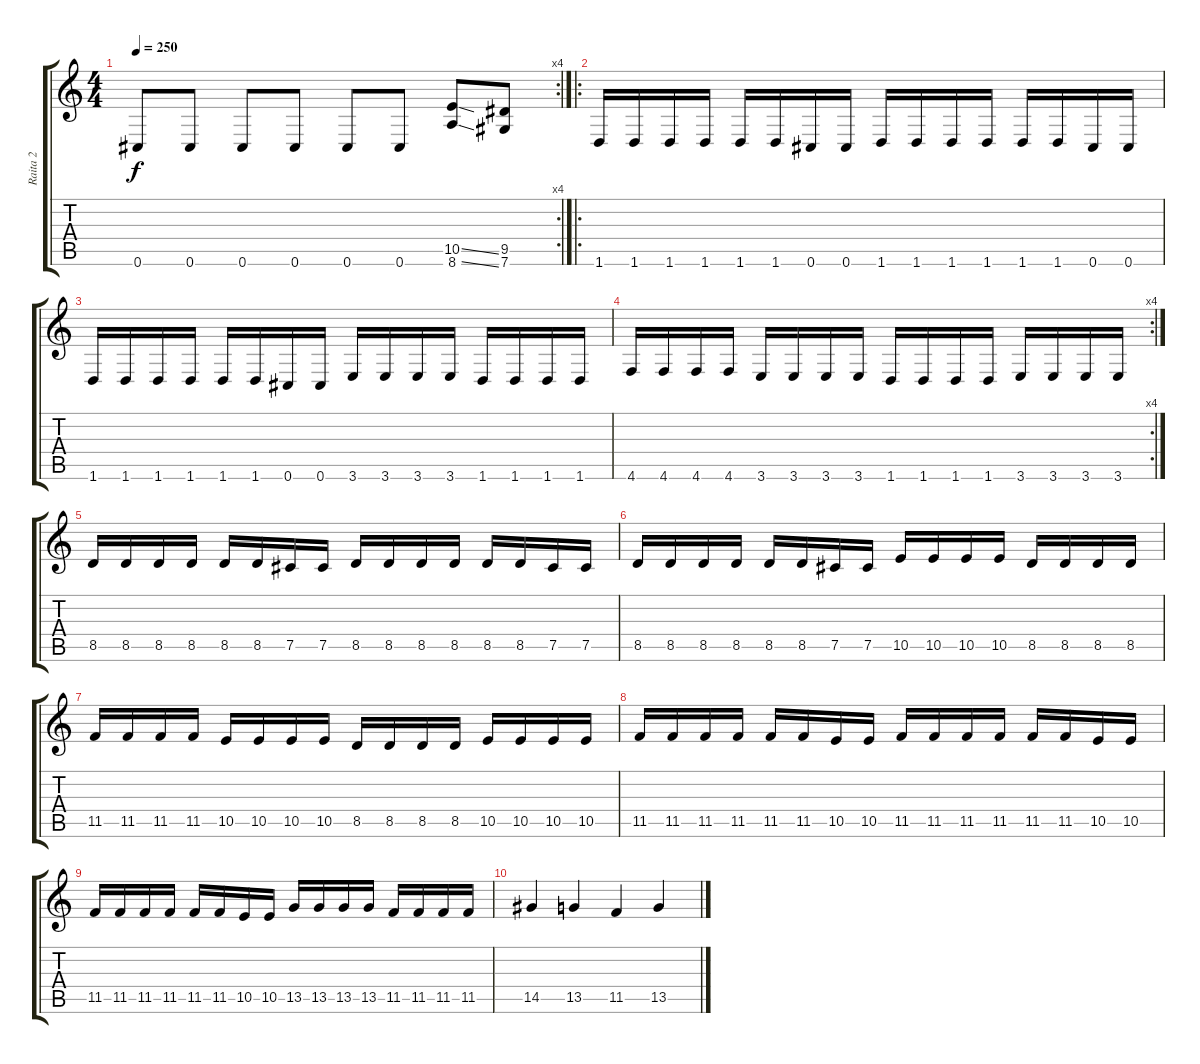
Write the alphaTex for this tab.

\track ("Raita 2" "Raita 2") {instrument distortionguitar}
\staff {score tabs}
\tuning (Db4 Ab3 E3 B2 Gb2 Db2) {hide}
\rc 4
\ts (4 4)
\tempo 250
\clef g2
\ks c
0.6.8{dy f} 0.6.8 0.6.8 0.6.8 0.6.8 0.6.8 (10.5{ss} 8.6{ss}).8 (9.5 7.6).8 |
\ro
1.6.16 1.6.16 1.6.16 1.6.16 1.6.16 1.6.16 0.6.16 0.6.16 1.6.16 1.6.16 1.6.16 1.6.16 1.6.16 1.6.16 0.6.16 0.6.16 |
1.6.16 1.6.16 1.6.16 1.6.16 1.6.16 1.6.16 0.6.16 0.6.16 3.6.16 3.6.16 3.6.16 3.6.16 1.6.16 1.6.16 1.6.16 1.6.16 |
\rc 4
4.6.16 4.6.16 4.6.16 4.6.16 3.6.16 3.6.16 3.6.16 3.6.16 1.6.16 1.6.16 1.6.16 1.6.16 3.6.16 3.6.16 3.6.16 3.6.16 |
8.5.16 8.5.16 8.5.16 8.5.16 8.5.16 8.5.16 7.5.16 7.5.16 8.5.16 8.5.16 8.5.16 8.5.16 8.5.16 8.5.16 7.5.16 7.5.16 |
8.5.16 8.5.16 8.5.16 8.5.16 8.5.16 8.5.16 7.5.16 7.5.16 10.5.16 10.5.16 10.5.16 10.5.16 8.5.16 8.5.16 8.5.16 8.5.16 |
11.5.16 11.5.16 11.5.16 11.5.16 10.5.16 10.5.16 10.5.16 10.5.16 8.5.16 8.5.16 8.5.16 8.5.16 10.5.16 10.5.16 10.5.16 10.5.16 |
11.5.16 11.5.16 11.5.16 11.5.16 11.5.16 11.5.16 10.5.16 10.5.16 11.5.16 11.5.16 11.5.16 11.5.16 11.5.16 11.5.16 10.5.16 10.5.16 |
11.5.16 11.5.16 11.5.16 11.5.16 11.5.16 11.5.16 10.5.16 10.5.16 13.5.16 13.5.16 13.5.16 13.5.16 11.5.16 11.5.16 11.5.16 11.5.16 |
14.5.4 13.5.4 11.5.4 13.5.4
